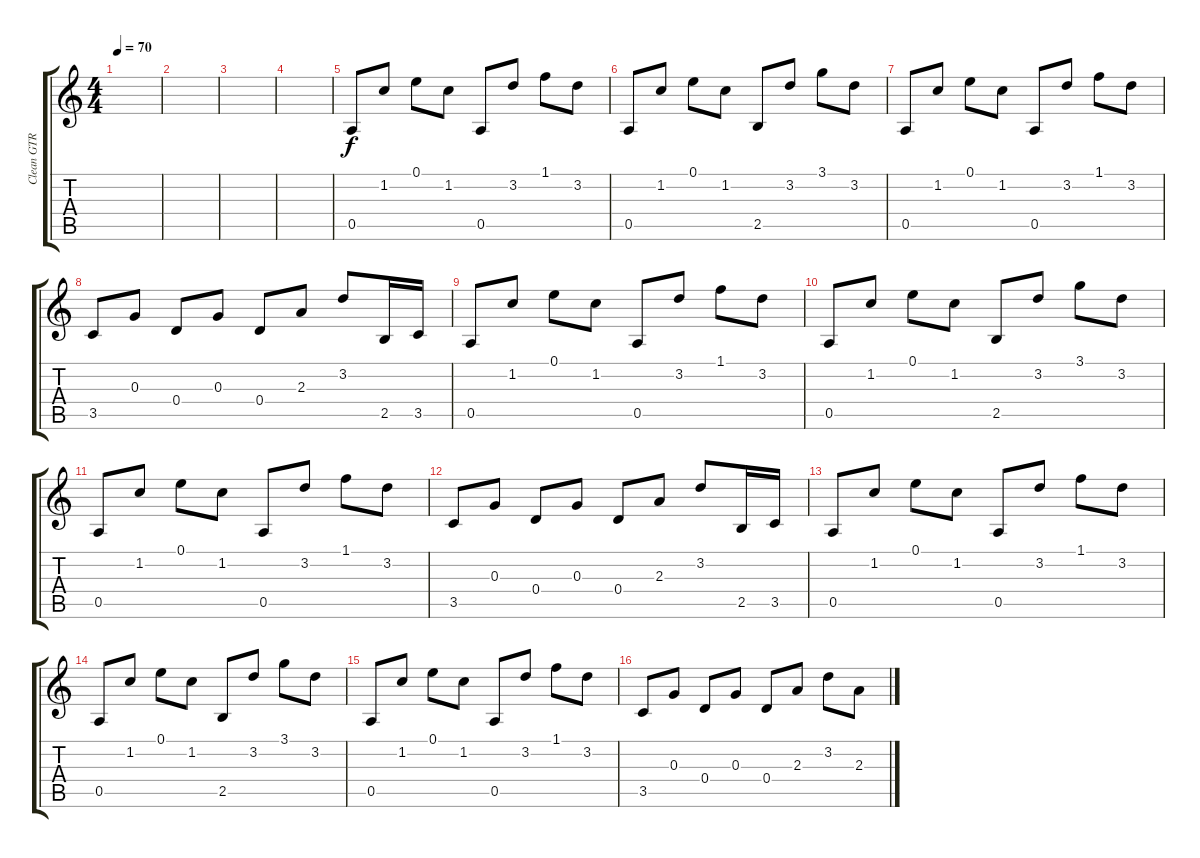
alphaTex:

\track ("Clean GTR" "Clean GTR") {instrument electricguitarclean}
\staff {score tabs}
\tuning (E4 B3 G3 D3 A2 E2) {hide}
\ts (4 4)
\tempo 70
\clef g2
\ks c
|
|
|
|
0.5.8 1.2.8 0.1.8 1.2.8 0.5.8 3.2.8 1.1.8 3.2.8 |
0.5.8 1.2.8 0.1.8 1.2.8 2.5.8 3.2.8 3.1.8 3.2.8 |
0.5.8 1.2.8 0.1.8 1.2.8 0.5.8 3.2.8 1.1.8 3.2.8 |
3.5.8 0.3.8 0.4.8 0.3.8 0.4.8 2.3.8 3.2.8 2.5.16 3.5.16 |
0.5.8 1.2.8 0.1.8 1.2.8 0.5.8 3.2.8 1.1.8 3.2.8 |
0.5.8 1.2.8 0.1.8 1.2.8 2.5.8 3.2.8 3.1.8 3.2.8 |
0.5.8 1.2.8 0.1.8 1.2.8 0.5.8 3.2.8 1.1.8 3.2.8 |
3.5.8 0.3.8 0.4.8 0.3.8 0.4.8 2.3.8 3.2.8 2.5.16 3.5.16 |
0.5.8 1.2.8 0.1.8 1.2.8 0.5.8 3.2.8 1.1.8 3.2.8 |
0.5.8 1.2.8 0.1.8 1.2.8 2.5.8 3.2.8 3.1.8 3.2.8 |
0.5.8 1.2.8 0.1.8 1.2.8 0.5.8 3.2.8 1.1.8 3.2.8 |
3.5.8 0.3.8 0.4.8 0.3.8 0.4.8 2.3.8 3.2.8 2.3.8
